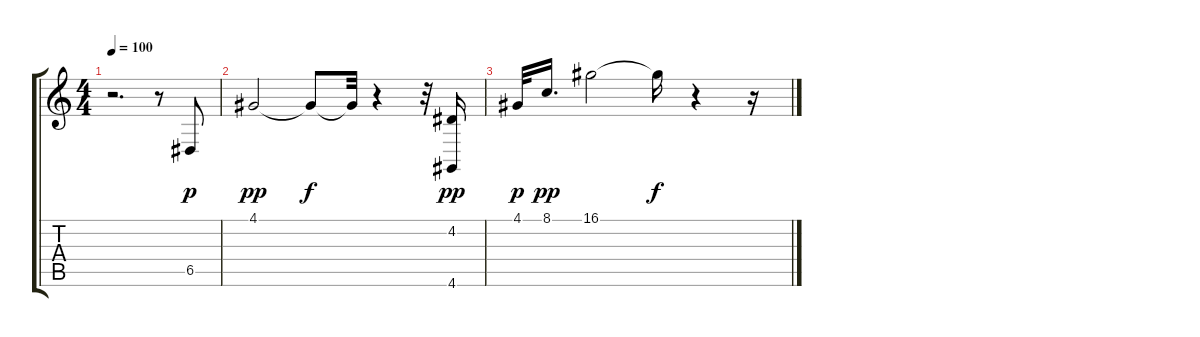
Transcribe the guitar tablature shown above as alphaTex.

\track "" {instrument orchestralharp}
\staff {score tabs}
\tuning (E4 B3 G3 D3 A2 E2) {hide}
\ts (4 4)
\tempo 100
\clef g2
\ks c
r.2{d dy p} r.8 6.5.8 |
4.1.2{dy pp} 4.1{t}.8{dy f} 4.1{t}.32 r.4 r.32 (4.2 4.6).16{dy pp} |
4.1.32{dy p} 8.1.16{d dy pp} 16.1.2 16.1{t}.16{dy f} r.4 r.16
